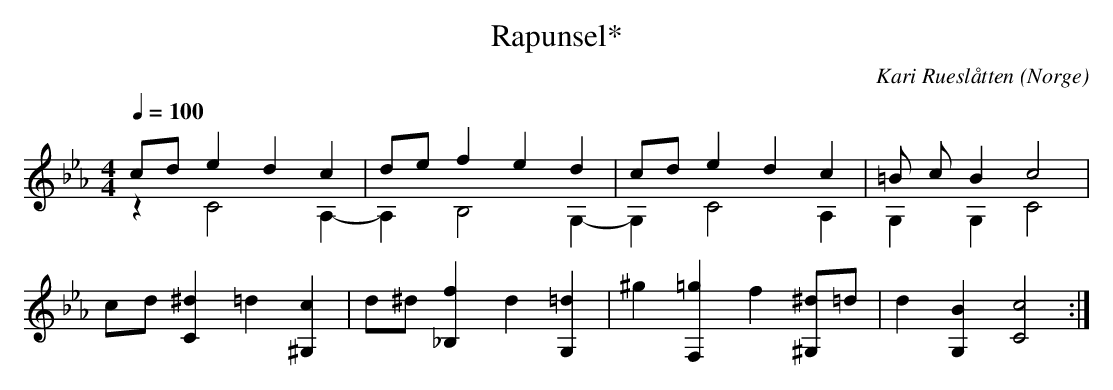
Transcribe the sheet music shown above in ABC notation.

X:1
T:Rapunsel*
C:Kari Rueslåtten
O:Norge
M:4/4
L:1/8
Q:1/4=100
K:Eb
%%staves (1 2)
V:1
cd e2 d2 c2 | de f2 e2 d2  |\
cd e2 d2 c2 | =B c B2 c4  |
cd[^d2C2]=d2[c2^G,2]  | d^d[f2_B,2]d2[=d2G,2] |\
^g2[=g2F,2]f2[^d^G,]=d| d2[B2G,2][c4C4]      :|
V:2
z2 C4 A,2-|A,2 B,4 G,2-|G,2 C4 A,2|G,2 G,2 C4 |
